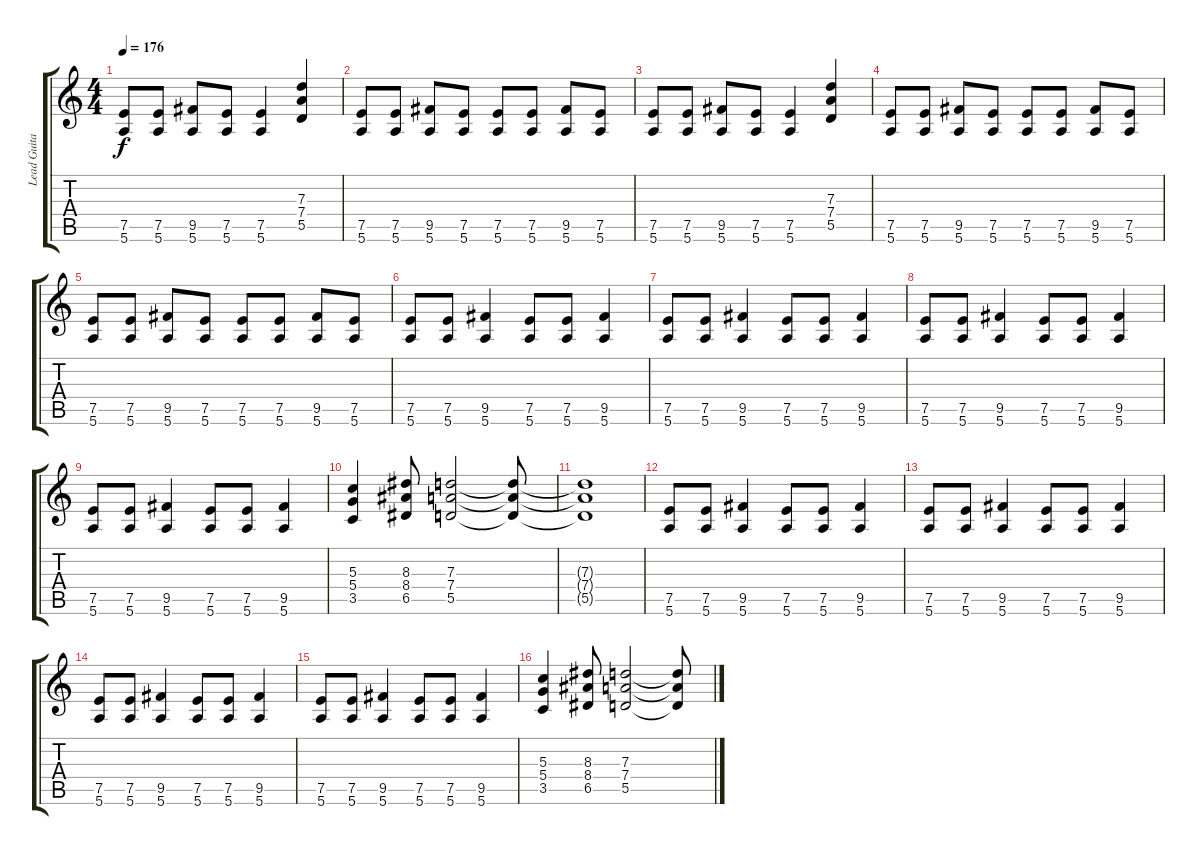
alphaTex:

\track ("Lead Guitar" "Lead Guita") {instrument distortionguitar}
\staff {score tabs}
\tuning (E4 B3 G3 D3 A2 E2) {hide}
\ts (4 4)
\tempo 176
\clef g2
\ks c
(7.5 5.6).8{dy f} (7.5 5.6).8 (9.5 5.6).8 (7.5 5.6).8 (7.5 5.6).4 (7.3 7.4 5.5).4 |
(7.5 5.6).8 (7.5 5.6).8 (9.5 5.6).8 (7.5 5.6).8 (7.5 5.6).8 (7.5 5.6).8 (9.5 5.6).8 (7.5 5.6).8 |
(7.5 5.6).8 (7.5 5.6).8 (9.5 5.6).8 (7.5 5.6).8 (7.5 5.6).4 (7.3 7.4 5.5).4 |
(7.5 5.6).8 (7.5 5.6).8 (9.5 5.6).8 (7.5 5.6).8 (7.5 5.6).8 (7.5 5.6).8 (9.5 5.6).8 (7.5 5.6).8 |
(7.5 5.6).8 (7.5 5.6).8 (9.5 5.6).8 (7.5 5.6).8 (7.5 5.6).8 (7.5 5.6).8 (9.5 5.6).8 (7.5 5.6).8 |
(7.5 5.6).8 (7.5 5.6).8 (9.5 5.6).4 (7.5 5.6).8 (7.5 5.6).8 (9.5 5.6).4 |
(7.5 5.6).8 (7.5 5.6).8 (9.5 5.6).4 (7.5 5.6).8 (7.5 5.6).8 (9.5 5.6).4 |
(7.5 5.6).8 (7.5 5.6).8 (9.5 5.6).4 (7.5 5.6).8 (7.5 5.6).8 (9.5 5.6).4 |
(7.5 5.6).8 (7.5 5.6).8 (9.5 5.6).4 (7.5 5.6).8 (7.5 5.6).8 (9.5 5.6).4 |
(5.3 5.4 3.5).4 (8.3 8.4 6.5).8 (7.3 7.4 5.5).2 (7.3{t} 7.4{t} 5.5{t}).8 |
(7.3{t} 7.4{t} 5.5{t}).1 |
(7.5 5.6).8 (7.5 5.6).8 (9.5 5.6).4 (7.5 5.6).8 (7.5 5.6).8 (9.5 5.6).4 |
(7.5 5.6).8 (7.5 5.6).8 (9.5 5.6).4 (7.5 5.6).8 (7.5 5.6).8 (9.5 5.6).4 |
(7.5 5.6).8 (7.5 5.6).8 (9.5 5.6).4 (7.5 5.6).8 (7.5 5.6).8 (9.5 5.6).4 |
(7.5 5.6).8 (7.5 5.6).8 (9.5 5.6).4 (7.5 5.6).8 (7.5 5.6).8 (9.5 5.6).4 |
(5.3 5.4 3.5).4 (8.3 8.4 6.5).8 (7.3 7.4 5.5).2 (7.3{t} 7.4{t} 5.5{t}).8
